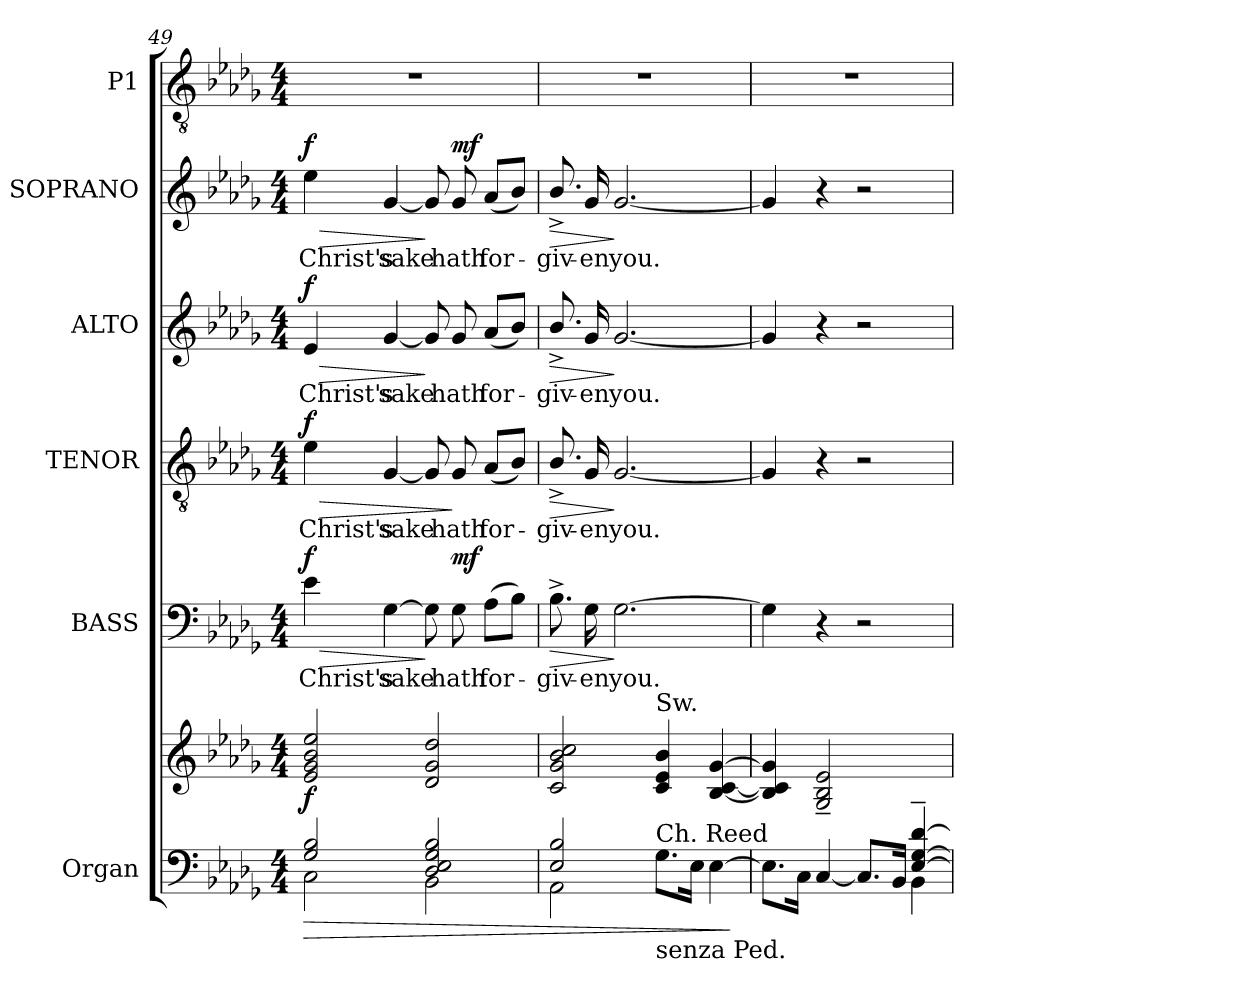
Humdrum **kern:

**kern	**kern	**dynam	**kern	**text	**dynam	**kern	**text	**dynam	**kern	**text	**dynam	**kern	**text	**dynam	**kern
*part6	*part6	*part6	*part5	*part5	*part5	*part4	*part4	*part4	*part3	*part3	*part3	*part2	*part2	*part2	*part1
*staff7	*staff6	*staff6/7	*staff5	*staff5	*staff5	*staff4	*staff4	*staff4	*staff3	*staff3	*staff3	*staff2	*staff2	*staff2	*staff1
*I"Organ	*	*	*I"BASS	*	*	*I"TENOR	*	*	*I"ALTO	*	*	*I"SOPRANO	*	*	*I"P1
*I'Org.	*	*	*I'B.	*	*	*I'T.	*	*	*I'A.	*	*	*I'S.	*	*	*
*clefF4	*clefG2	*	*clefF4	*	*	*clefGv2	*	*	*clefG2	*	*	*clefG2	*	*	*clefGv2
*	*	*	*	*	*	*ITrd7c12	*	*	*	*	*	*	*	*	*ITrd7c12
*k[b-e-a-d-g-]	*k[b-e-a-d-g-]	*	*k[b-e-a-d-g-]	*	*	*k[b-e-a-d-g-]	*	*	*k[b-e-a-d-g-]	*	*	*k[b-e-a-d-g-]	*	*	*k[b-e-a-d-g-]
*D-:	*D-:	*	*D-:	*	*	*D-:	*	*	*D-:	*	*	*D-:	*	*	*D-:
*M4/4	*M4/4	*	*M4/4	*	*	*M4/4	*	*	*M4/4	*	*	*M4/4	*	*	*M4/4
=49	=49	=49	=49	=49	=49	=49	=49	=49	=49	=49	=49	=49	=49	=49	=49
!	!	!LO:HP:b=2	!	!	!	!	!	!	!	!	!	!	!	!	!
*^	*	*	*	*	*	*	*	*	*	*	*	*	*	*	*
!	!	!	!	!	!LO:LY:b:color=#000000	!LO:HP:b	!	!	!	!	!	!	!	!	!	!
!	!	!	!	!	!	!	!	!LO:LY:b:color=#000000	!LO:HP:b	!	!	!	!	!	!	!
!	!	!	!	!	!	!	!	!	!	!	!LO:LY:b:color=#000000	!LO:HP:b	!	!	!	!
!	!	!	!	!	!	!	!	!	!	!	!	!	!	!LO:LY:b:color=#000000	!LO:HP:b	!
2G-i/ 2B-i	2Ci\	2e-i/ 2g-i 2b-i 2ee-i	> f	4e-i\	Christ's	> f	4E-i\	Christ's	> f	4e-i/	Christ's	> f	4ee-i\	Christ's	> f	1r
!	!	!	!	!	!LO:LY:b:color=#000000	!	!	!	!	!	!	!	!	!	!	!
!	!	!	!	!	!	!	!	!LO:LY:b:color=#000000	!	!	!	!	!	!	!	!
!	!	!	!	!	!	!	!	!	!	!	!LO:LY:b:color=#000000	!	!	!	!	!
!	!	!	!	!	!	!	!	!	!	!	!	!	!	!LO:LY:b:color=#000000	!	!
.	.	.	.	[4G-i\	sake	.	[4GG-i/	sake	.	[4g-i/	sake	.	[4g-i/	sake	.	.
2D-i/ 2E-i 2G-i 2B-i	2BB-i\	2d-i/ 2g-i 2dd-i	.	8G-i\]	.	]	8GG-i/]	.	.	8g-i/]	.	]	8g-i/]	.	]	.
!	!	!	!	!	!LO:LY:b:color=#000000	!	!	!	!	!	!	!	!	!	!	!
!	!	!	!	!	!	!	!	!LO:LY:b:color=#000000	!	!	!	!	!	!	!	!
!	!	!	!	!	!	!	!	!	!	!	!LO:LY:b:color=#000000	!	!	!	!	!
!	!	!	!	!	!	!	!	!	!	!	!	!	!	!LO:LY:b:color=#000000	!	!
.	.	.	.	8G-i\	hath	mf	8GG-i/	hath	] mf mf	8g-i/	hath	mf mf	8g-i/	hath	mf	.
!	!	!	!	!	!LO:LY:b:color=#000000	!	!	!	!	!	!	!	!	!	!	!
!	!	!	!	!	!	!	!	!LO:LY:b:color=#000000	!	!	!	!	!	!	!	!
!	!	!	!	!	!	!	!	!	!	!	!LO:LY:b:color=#000000	!	!	!	!	!
!	!	!	!	!	!	!	!	!	!	!	!	!	!	!LO:LY:b:color=#000000	!	!
.	.	.	.	(8A-i\L	for-	.	(8AA-i/L	for-	.	(8a-i/L	for-	.	(8a-i/L	for-	.	.
.	.	.	.	8B-i\J)	.	.	8BB-i/J)	.	.	8b-i/J)	.	.	8b-i/J)	.	.	.
=50	=50	=50	=50	=50	=50	=50	=50	=50	=50	=50	=50	=50	=50	=50	=50	=50
!	!	!	!	!	!LO:LY:b:color=#000000	!LO:HP:b	!	!	!	!	!	!	!	!	!	!
!	!	!	!	!	!	!	!	!LO:LY:b:color=#000000	!LO:HP:b	!	!	!	!	!	!	!
!	!	!	!	!	!	!	!	!	!	!	!LO:LY:b:color=#000000	!LO:HP:b	!	!	!	!
!	!	!	!	!	!	!	!	!	!	!	!	!	!	!LO:LY:b:color=#000000	!LO:HP:b	!
2E-i/ 2B-i	2AA-i\	2ci/ 2g-i 2b-i 2cci	.	8.B-^i\	-giv-	>	8.BB-^i/	-giv-	>	8.b-^i/	-giv-	>	8.b-^i/	-giv-	>	1r
!	!	!	!	!	!LO:LY:b:color=#000000	!	!	!	!	!	!	!	!	!	!	!
!	!	!	!	!	!	!	!	!LO:LY:b:color=#000000	!	!	!	!	!	!	!	!
!	!	!	!	!	!	!	!	!	!	!	!LO:LY:b:color=#000000	!	!	!	!	!
!	!	!	!	!	!	!	!	!	!	!	!	!	!	!LO:LY:b:color=#000000	!	!
.	.	.	.	16G-i\	-en	.	16GG-i/	-en	.	16g-i/	-en	.	16g-i/	-en	.	.
!	!	!	!	!	!LO:LY:b:color=#000000	!	!	!	!	!	!	!	!	!	!	!
!	!	!	!	!	!	!	!	!LO:LY:b:color=#000000	!	!	!	!	!	!	!	!
!	!	!	!	!	!	!	!	!	!	!	!LO:LY:b:color=#000000	!	!	!	!	!
!	!	!	!	!	!	!	!	!	!	!	!	!	!	!LO:LY:b:color=#000000	!	!
.	.	.	.	[2.G-i\	you.	]	[2.GG-i/	you.	]	[2.g-i/	you.	]	[2.g-i/	you.	]	.
!	!	!LO:TX:a:t=Sw.	!	!	!	!	!	!	!	!	!	!	!	!	!	!
!LO:TX:a:t=Ch. Reed	!	!	!	!	!	!	!	!	!	!	!	!	!	!	!	!
!LO:TX:b:t=senza Ped.	!	!	!	!	!	!	!	!	!	!	!	!	!	!	!	!
8.G-i\L	2ryy	4ci/ 4e-i 4b-i	.	.	.	.	.	.	.	.	.	.	.	.	.	.
16E-i\Jk	.	.	.	.	.	.	.	.	.	.	.	.	.	.	.	.
[4E-i\	.	[4B-i/ [4ci [4g-i	.	.	.	.	.	.	.	.	.	.	.	.	.	.
*v	*v	*	*	*	*	*	*	*	*	*	*	*	*	*	*	*
.	.	]	.	.	.	.	.	.	.	.	.	.	.	.	.
!!LO:PB:g=z
=51	=51	=51	=51	=51	=51	=51	=51	=51	=51	=51	=51	=51	=51	=51	=51
*^	*	*	*	*	*	*	*	*	*	*	*	*	*	*	*
8.E-i\L]	2ryy	4B-i/] 4ci] 4g-i]	.	4G-i\]	.	.	4GG-i/]	.	.	4g-i/]	.	.	4g-i/]	.	.	1r
16Ci\Jk	.	.	.	.	.	.	.	.	.	.	.	.	.	.	.	.
[4Ci/	.	2G-i/~ 2B-i~ 2e-i~	.	4r	.	.	4r	.	.	4r	.	.	4r	.	.	.
8.Ci/L]	4ryy	.	.	2r	.	.	2r	.	.	2r	.	.	2r	.	.	.
16BB-i/Jk	.	.	.	.	.	.	.	.	.	.	.	.	.	.	.	.
[4E-i/~ [4G-i~ [4d-i~	4BB-i\	4ryy	.	.	.	.	.	.	.	.	.	.	.	.	.	.
*v	*v	*	*	*	*	*	*	*	*	*	*	*	*	*	*	*
=	=	=	=	=	=	=	=	=	=	=	=	=	=	=	=
*-	*-	*-	*-	*-	*-	*-	*-	*-	*-	*-	*-	*-	*-	*-	*-
